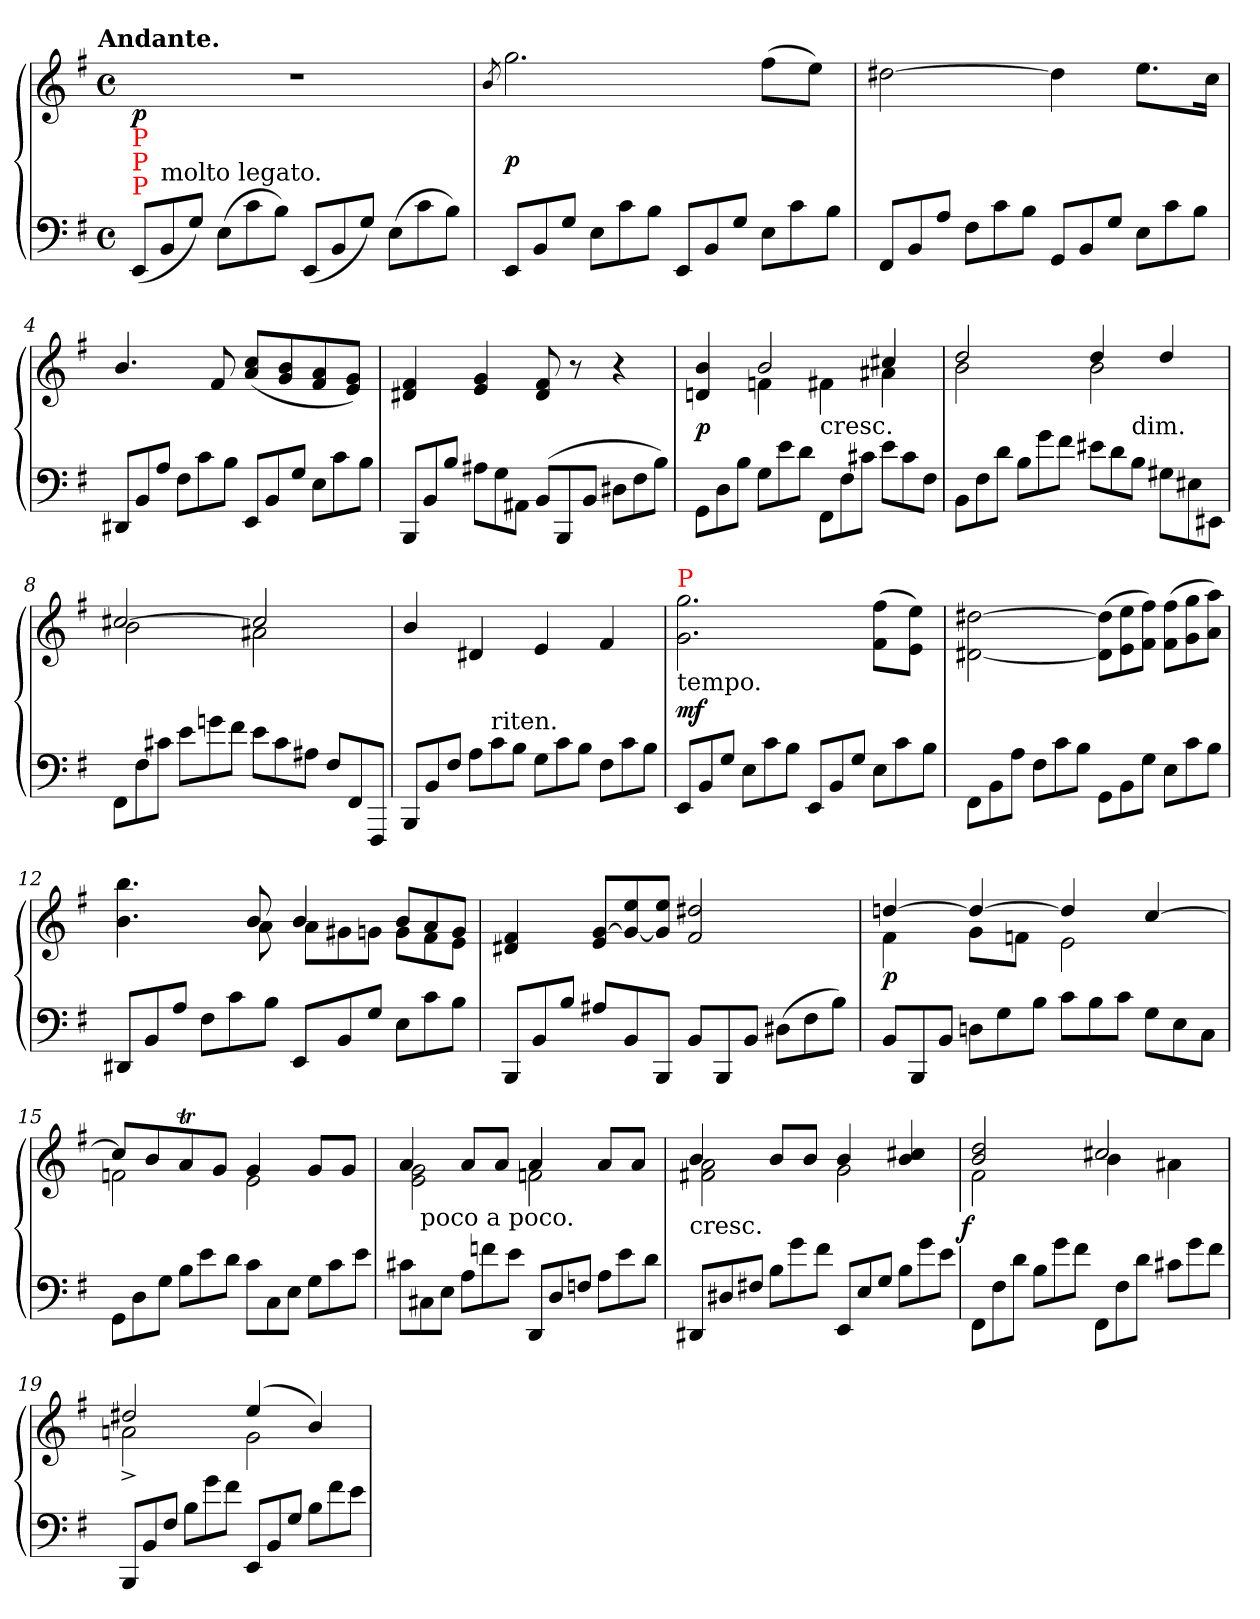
**kern	**kern	**dynam
*part1	*part1	*part1
*staff2	*staff1	*staff1/2
*clefF4	*clefG2	*
*k[f#]	*k[f#]	*
*e:	*e:	*
!!LO:TX:omd:t=Andante.
*M4/4	*M4/4	*
*met(c)	*met(c)	*
*MM69	*MM69	*
*Xtuplet	*	*
=1	=1	=1
!LO:TX:a:color=red:t=P	!	!
!LO:TX:a:color=red:t=P	!	!
!LO:TX:a:color=red:t=P	!	!
(<12EEL	1r	p
!LO:TX:a:t=molto legato.	!	!
12BB	.	.
12GJ)	.	.
(>12EL	.	.
12c	.	.
12BJ)	.	.
(<12EEL	.	.
12BB	.	.
12GJ)	.	.
(>12EL	.	.
12c	.	.
12BJ)	.	.
=2	=2	=2
.	8qb/	.
12EEL	2.gg	p
12BB	.	.
12GJ	.	.
12EL	.	.
12c	.	.
12BJ	.	.
12EEL	.	.
12BB	.	.
12GJ	.	.
12EL	(>8ff#L	.
12c	.	.
.	8eeJ)	.
12BJ	.	.
=3	=3	=3
12FF#L	[2dd#X	.
12BB	.	.
12AJ	.	.
12F#L	.	.
12c	.	.
12BJ	.	.
12GGL	4dd#]	.
12BB	.	.
12GJ	.	.
12EL	8.eeL	.
12c	.	.
12BJ	.	.
.	16ccJk	.
=4	=4	=4
12DD#XL	4.b/	.
12BB	.	.
12AJ	.	.
12F#L	.	.
12c	.	.
.	8f#	.
12BJ	.	.
12EEL	(<8cc 8aL	.
12BB	.	.
.	8b 8g	.
12GJ	.	.
12EL	8a 8f#	.
12c	.	.
.	8g 8eJ)	.
12BJ	.	.
=5	=5	=5
12BBBL	4f# 4d#X	.
12BB	.	.
12BJ	.	.
12A#XL	4g 4e	.
12G	.	.
12AA#XJ	.	.
(>12BBL	8f# 8d#	.
12BBB	.	.
.	8r	.
12BBJ	.	.
12D#XL	4r	.
12F#	.	.
12BJ)	.	.
=6	=6	=6
*	*^	*
12GGL	4b 4dn	4ryy	p
12D	.	.	.
12BJ	.	.	.
12GL	2b	4fn	.
12e	.	.	.
12dJ	.	.	.
!	!	!LO:TX:c:t=cresc.	!
12FF#L	.	4f#X	.
12F#	.	.	.
12c#XJ	.	.	.
12eL	4cc#X	4a#X	.
12c#	.	.	.
12F#J	.	.	.
=7	=7	=7	=7
*	*	*^	*
12BBL	2dd	2b	3%2ryy	.
12F#	.	.	.	.
12dJ	.	.	.	.
12BL	.	.	.	.
12g\	.	.	.	.
12f#\J	.	.	.	.
12e#X\L	4dd	2b	.	.
12d\	.	.	.	.
!	!	!	!LO:TX:c:t=dim.	!
12BJ	.	.	3ryy	.
12G#X\L	4dd	.	.	.
12E#X\	.	.	.	.
12EE#X\J	.	.	.	.
*	*	*v	*v	*
=8	=8	=8	=8
12FF#L	[2cc#X	2b	.
12F#	.	.	.
12c#XJ	.	.	.
12e\L	.	.	.
12gn\	.	.	.
12f#\J	.	.	.
12e\L	2cc#]	2a#X	.
12c#\	.	.	.
12A#XJ	.	.	.
12F#L	.	.	.
12FF#	.	.	.
12FFF#J	.	.	.
*	*v	*v	*
=9	=9	=9
12BBBL	4b/	.
12BB	.	.
12F#J	.	.
12AL	4d#X	.
!LO:TX:a:t=riten.	!	!
12c	.	.
12BJ	.	.
12GL	4e	.
12c	.	.
12BJ	.	.
12F#L	4f#	.
12c	.	.
12BJ	.	.
=10	=10	=10
!	!LO:TX:a:color=red:t=P	!
!	!LO:TX:b:t=tempo.	!
12EEL	2.gg 2.g	mf
12BB	.	.
12GJ	.	.
12EL	.	.
12c	.	.
12BJ	.	.
12EEL	.	.
12BB	.	.
12GJ	.	.
12EL	(>8ff# 8f#L	.
12c	.	.
.	8ee 8eJ)	.
12BJ	.	.
=11	=11	=11
12FF#\L	[2dd#X\ [2d#X\	.
12BB\	.	.
12A\J	.	.
12F#L	.	.
12c	.	.
12BJ	.	.
*	*Xtuplet	*
12GG\L	(>12dd#]\ 12d#]\L	.
12BB\	12ee\ 12e\	.
12G\J	12ff#\ 12f#\J)	.
12EL	(>12ff# 12f#L	.
12c	12gg 12g	.
12BJ	12aa 12aJ)	.
=12	=12	=12
*	*^	*
12DD#XL	4.bb 4.b	4ryy	.
12BB	.	.	.
12AJ	.	.	.
12F#L	.	8ryy	.
12c	.	.	.
.	8b	8a	.
12BJ	.	.	.
12EEL	4b	12aL	.
12BB	.	12g#X	.
12GJ	.	12gnJ	.
12EL	12bL	12gL	.
12c	12a	12f#	.
12BJ	12gJ	12eJ	.
*	*v	*v	*
=13	=13	=13
12BBBL	4f# 4d#X	.
12BB	.	.
12BJ	.	.
12A#XL	[12g 12eL	.
12BB	12ee 12g_	.
12BBBJ	12ee 12g]J	.
12BBL	2dd#X 2f#	.
12BBB	.	.
12BBJ	.	.
(>12D#XL	.	.
12F#	.	.
12BJ)	.	.
=14	=14	=14
*	*^	*
12BBL	[4ddn	4f#	p
12BBB	.	.	.
12BBJ	.	.	.
12DnL	4dd_	8gL	.
12G	.	.	.
.	.	8fnJ	.
12BJ	.	.	.
12cL	4dd]	2e	.
12B	.	.	.
12cJ	.	.	.
12GL	[4cc	.	.
12E	.	.	.
12CJ	.	.	.
=15	=15	=15	=15
12GG\L	8ccL]	2fn	.
12D\	.	.	.
.	8b	.	.
12G\J	.	.	.
12BL	8aT	.	.
12e	.	.	.
.	8gJ	.	.
12dJ	.	.	.
12cL	4g	2e	.
12C	.	.	.
12EJ	.	.	.
12GL	8gL	.	.
12c	.	.	.
.	8gJ	.	.
12eJ	.	.	.
=16	=16	=16	=16
12c#XL	4a	2g 2e	.
!LO:TX:a:t=poco a poco.	!	!	!
12C#X	.	.	.
12EJ	.	.	.
12AL	8aL	.	.
12fn\	.	.	.
.	8aJ	.	.
12e\J	.	.	.
12DDL	4a	2fnj	.
12D	.	.	.
12FnJ	.	.	.
12AL	8aL	.	.
12e	.	.	.
.	8aJ	.	.
12dJ	.	.	.
=17	=17	=17	=17
!	!LO:TX:c:t=cresc.	!	!
12DD#XL	4b	2a 2f#X	.
12D#X	.	.	.
12F#XJ	.	.	.
12BL	8bL	.	.
12g	.	.	.
.	8bJ	.	.
12f#J	.	.	.
12EEL	4b	2g	.
12E	.	.	.
12GJ	.	.	.
12BL	4cc#X 4b	.	.
12g	.	.	.
12eJ	.	.	.
=18	=18	=18	=18
!	!	!	!LO:DY:rj
12FF#L	2dd 2b	2f#	f
12F#	.	.	.
12dJ	.	.	.
12BL	.	.	.
12g	.	.	.
12f#J	.	.	.
12FF#L	2cc#X	4b	.
12F#	.	.	.
12dJ	.	.	.
12c#XL	.	4a#X	.
12g	.	.	.
12f#J	.	.	.
=19	=19	=19	=19
12BBBL	2dd#X	2an^<	.
12BB	.	.	.
12F#J	.	.	.
12BL	.	.	.
12g	.	.	.
12f#J	.	.	.
12EEL	(>4ee	2g	.
12BB	.	.	.
12GJ	.	.	.
12BL	4b)	.	.
12f#	.	.	.
12eJ	.	.	.
*	*v	*v	*
=	=	=
*-	*-	*-
